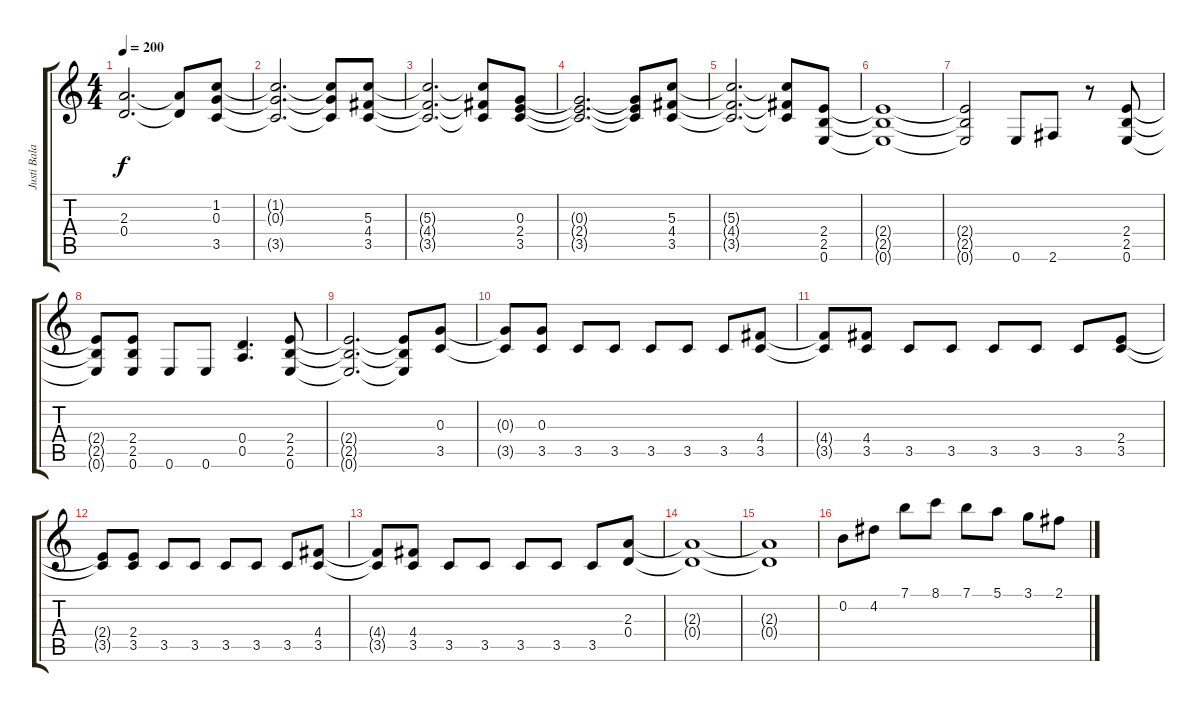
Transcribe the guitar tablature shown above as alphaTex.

\track ("Justi Bala" "Justi Bala") {instrument overdrivenguitar}
\staff {score tabs}
\tuning (E4 B3 G3 D3 A2 E2) {hide}
\ts (4 4)
\tempo 200
\clef g2
\ks c
(2.3{t} 0.4{t}).2{d dy f} (2.3{t} 0.4{t}).8 (1.2 0.3 3.5).8 |
(1.2{t} 0.3{t} 3.5{t}).2{d} (1.2{t} 0.3{t} 3.5{t}).8 (5.3 4.4 3.5).8 |
(5.3{t} 4.4{t} 3.5{t}).2{d} (5.3{t} 4.4{t} 3.5{t}).8 (0.3 2.4 3.5).8 |
(0.3{t} 2.4{t} 3.5{t}).2{d} (0.3{t} 2.4{t} 3.5{t}).8 (5.3 4.4 3.5).8 |
(5.3{t} 4.4{t} 3.5{t}).2{d} (5.3{t} 4.4{t} 3.5{t}).8 (2.4 2.5 0.6).8 |
(2.4{t} 2.5{t} 0.6{t}).1 |
(2.4{t} 2.5{t} 0.6{t}).2 0.6.8 2.6.8 r.8 (2.4 2.5 0.6).8 |
(2.4{t} 2.5{t} 0.6{t}).8 (2.4 2.5 0.6).8 0.6.8 0.6.8 (0.4 0.5).4{d} (2.4 2.5 0.6).8 |
(2.4{t} 2.5{t} 0.6{t}).2{d} (2.4{t} 2.5{t} 0.6{t}).8 (0.3 3.5).8 |
(0.3{t} 3.5{t}).8 (0.3 3.5).8 3.5.8 3.5.8 3.5.8 3.5.8 3.5.8 (4.4 3.5).8 |
(4.4{t} 3.5{t}).8 (4.4 3.5).8 3.5.8 3.5.8 3.5.8 3.5.8 3.5.8 (2.4 3.5).8 |
(2.4{t} 3.5{t}).8 (2.4 3.5).8 3.5.8 3.5.8 3.5.8 3.5.8 3.5.8 (4.4 3.5).8 |
(4.4{t} 3.5{t}).8 (4.4 3.5).8 3.5.8 3.5.8 3.5.8 3.5.8 3.5.8 (2.3 0.4).8 |
(2.3{t} 0.4{t}).1 |
(2.3{t} 0.4{t}).1 |
0.2.8 4.2.8 7.1.8 8.1.8 7.1.8 5.1.8 3.1.8 2.1.8
